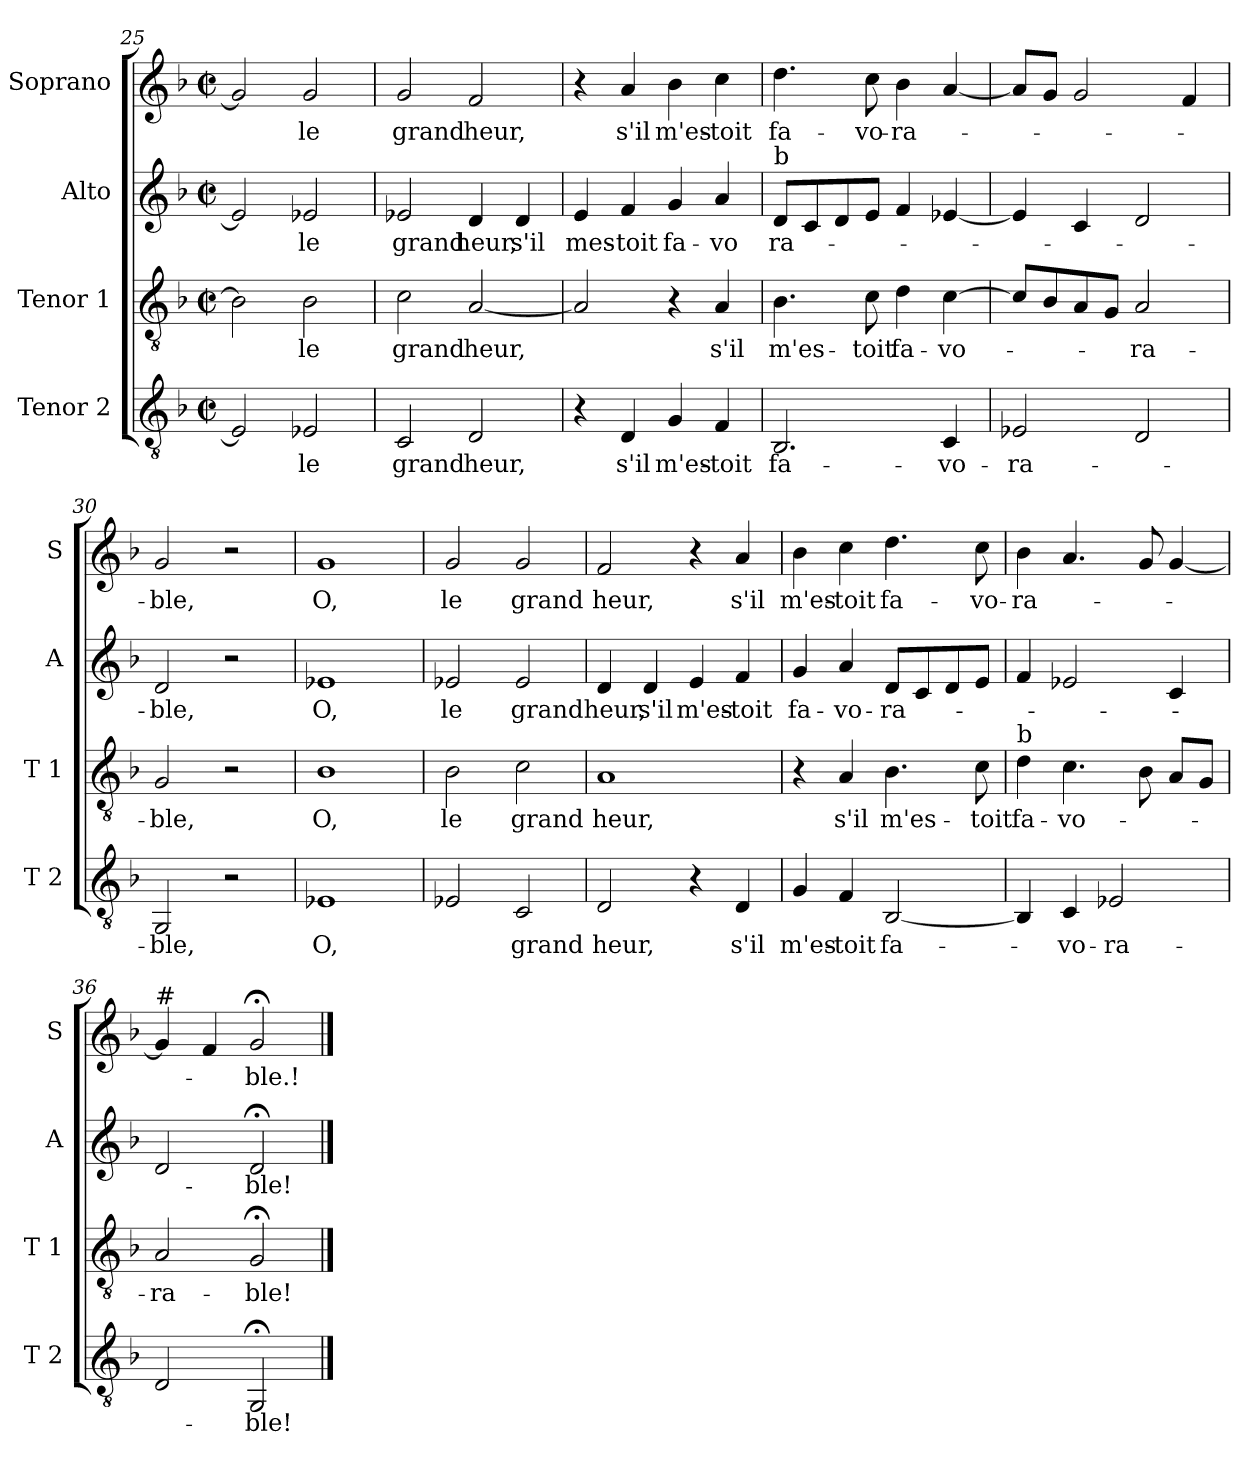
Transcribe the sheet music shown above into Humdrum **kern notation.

**kern	**text	**kern	**text	**kern	**text	**kern	**text
*part4	*part4	*part3	*part3	*part2	*part2	*part1	*part1
*staff4	*staff4	*staff3	*staff3	*staff2	*staff2	*staff1	*staff1
*I"Tenor 2	*	*I"Tenor 1	*	*I"Alto	*	*I"Soprano	*
*I'T 2	*	*I'T 1	*	*I'A	*	*I'S	*
*clefGv2	*	*clefGv2	*	*clefG2	*	*clefG2	*
*k[b-]	*	*k[b-]	*	*k[b-]	*	*k[b-]	*
*F:	*	*F:	*	*F:	*	*F:	*
*M2/2	*	*M2/2	*	*M2/2	*	*M2/2	*
*met(c|)	*	*met(c|)	*	*met(c|)	*	*met(c|)	*
=25	=25	=25	=25	=25	=25	=25	=25
2E-/]	.	2B-\]	.	2e-/]	.	2g/]	.
!	!LO:LY:b	!	!LO:LY:b	!	!LO:LY:b	!	!LO:LY:b
2E-X/	le	2B-\	le	2e-X/	le	2g/	le
=26	=26	=26	=26	=26	=26	=26	=26
!	!LO:LY:b	!	!LO:LY:b	!	!LO:LY:b	!	!LO:LY:b
2C/	grand	2c\	grand	2e-X/	grand	2g/	grand
!	!LO:LY:b	!	!LO:LY:b	!	!LO:LY:b	!	!LO:LY:b
2D/	heur,	[2A/	heur,	4d/	heur,	2f/	heur,
!	!	!	!	!	!LO:LY:b	!	!
.	.	.	.	4d/	s'il	.	.
!!LO:PB:g=z
=27	=27	=27	=27	=27	=27	=27	=27
!	!	!	!	!	!LO:LY:b	!	!
4r	.	2A/]	.	4e/	mes-	4r	.
!	!LO:LY:b	!	!	!	!LO:LY:b	!	!LO:LY:b
4D/	s'il	.	.	4f/	-toit	4a/	s'il
!	!LO:LY:b	!	!	!	!LO:LY:b	!	!LO:LY:b
4G/	m'es-	4r	.	4g/	fa-	4b-\	m'es-
!	!LO:LY:b	!	!LO:LY:b	!	!LO:LY:b	!	!LO:LY:b
4F/	-toit	4A/	s'il	4a/	-vo	4cc\	-toit
=28	=28	=28	=28	=28	=28	=28	=28
!	!	!	!	!LO:TX:a:t=b	!	!	!
!	!LO:LY:b	!	!LO:LY:b	!	!LO:LY:b	!	!LO:LY:b
2.BB-/	fa-	4.B-\	m'es-	8d/L	ra-	4.dd\	fa-
.	.	.	.	8c/	.	.	.
.	.	.	.	8d/	.	.	.
!	!	!	!LO:LY:b	!	!	!	!LO:LY:b
.	.	8c\	-toit	8e/J	.	8cc\	-vo-
!	!	!	!LO:LY:b	!	!	!	!LO:LY:b
.	.	4d\	fa-	4f/	.	4b-\	-ra-
!	!LO:LY:b	!	!LO:LY:b	!	!	!	!
4C/	-vo-	[4c\	-vo-	[4e-X/	.	[4a/	.
=29	=29	=29	=29	=29	=29	=29	=29
!	!LO:LY:b	!	!	!	!	!	!
2E-X/	-ra-	8c/L]	.	4e-/]	.	8a/L]	.
.	.	8B-/	.	.	.	8g/J	.
.	.	8A/	.	4c/	.	2g/	.
.	.	8G/J	.	.	.	.	.
!	!	!	!LO:LY:b	!	!	!	!
2D/	.	2A/	-ra-	2d/	.	.	.
.	.	.	.	.	.	4f/	.
=30	=30	=30	=30	=30	=30	=30	=30
!	!LO:LY:b	!	!LO:LY:b	!	!LO:LY:b	!	!LO:LY:b
2GG/	-ble,	2G/	-ble,	2d/	-ble,	2g/	-ble,
2r	.	2r	.	2r	.	2r	.
=31	=31	=31	=31	=31	=31	=31	=31
!	!LO:LY:b	!	!LO:LY:b	!	!LO:LY:b	!	!LO:LY:b
1E-X	O,	1B-	O,	1e-X	O,	1g	O,
!!LO:LB:g=z
=32	=32	=32	=32	=32	=32	=32	=32
!	!	!	!LO:LY:b	!	!LO:LY:b	!	!LO:LY:b
2E-X/	.	2B-\	le	2e-X/	le	2g/	le
!	!LO:LY:b	!	!LO:LY:b	!	!LO:LY:b	!	!LO:LY:b
2C/	grand	2c\	grand	2e-/	grand	2g/	grand
=33	=33	=33	=33	=33	=33	=33	=33
!	!LO:LY:b	!	!LO:LY:b	!	!LO:LY:b	!	!LO:LY:b
2D/	heur,	1A	heur,	4d/	heur,	2f/	heur,
!	!	!	!	!	!LO:LY:b	!	!
.	.	.	.	4d/	s'il	.	.
!	!	!	!	!	!LO:LY:b	!	!
4r	.	.	.	4e/	m'es-	4r	.
!	!LO:LY:b	!	!	!	!LO:LY:b	!	!LO:LY:b
4D/	s'il	.	.	4f/	-toit	4a/	s'il
=34	=34	=34	=34	=34	=34	=34	=34
!	!LO:LY:b	!	!	!	!LO:LY:b	!	!LO:LY:b
4G/	m'es-	4r	.	4g/	fa-	4b-\	m'es-
!	!LO:LY:b	!	!LO:LY:b	!	!LO:LY:b	!	!LO:LY:b
4F/	-toit	4A/	s'il	4a/	-vo-	4cc\	-toit
!	!LO:LY:b	!	!LO:LY:b	!	!LO:LY:b	!	!LO:LY:b
[2BB-/	fa-	4.B-\	m'es-	8d/L	-ra-	4.dd\	fa-
.	.	.	.	8c/	.	.	.
.	.	.	.	8d/	.	.	.
!	!	!	!LO:LY:b	!	!	!	!LO:LY:b
.	.	8c\	-toit	8e/J	.	8cc\	-vo-
=35	=35	=35	=35	=35	=35	=35	=35
!	!	!LO:TX:a:t=b	!	!	!	!	!
!	!	!	!LO:LY:b	!	!	!	!LO:LY:b
4BB-/]	.	4d\	fa-	4f/	.	4b-\	-ra-
!	!LO:LY:b	!	!LO:LY:b	!	!	!	!
4C/	-vo-	4.c\	-vo-	2e-X/	.	4.a/	.
!	!LO:LY:b	!	!	!	!	!	!
2E-X/	-ra-	.	.	.	.	.	.
.	.	8B-\	.	.	.	8g/	.
.	.	8A/L	.	4c/	.	[4g/	.
.	.	8G/J	.	.	.	.	.
=36	=36	=36	=36	=36	=36	=36	=36
!	!	!	!	!	!	!LO:TX:a:t=#	!
!	!	!	!LO:LY:b	!	!	!	!
2D/	.	2A/	-ra-	2d/	.	4g/]	.
.	.	.	.	.	.	4f/	.
!	!LO:LY:b	!	!LO:LY:b	!	!LO:LY:b	!	!LO:LY:b
2GG;</	-ble!	2G;</	-ble!	2d;</	-ble!	2g;</	-ble.!
==	==	==	==	==	==	==	==
*-	*-	*-	*-	*-	*-	*-	*-
